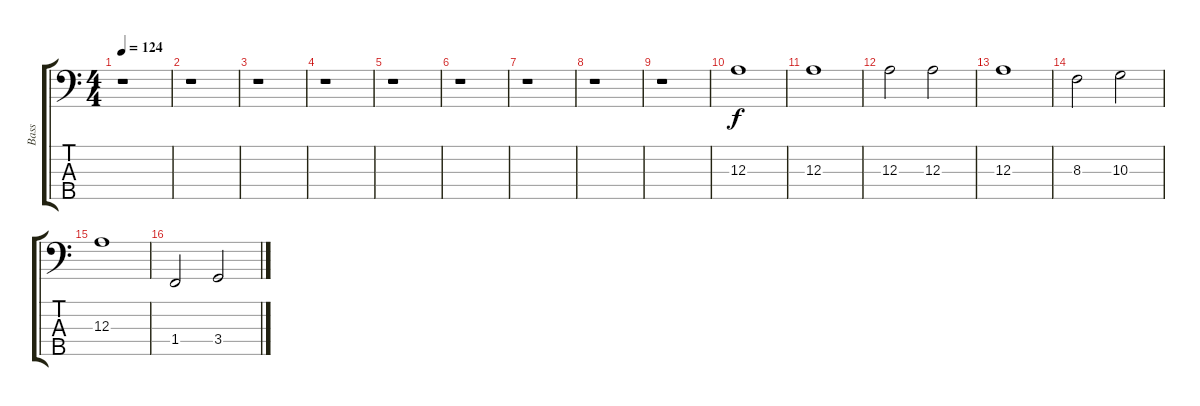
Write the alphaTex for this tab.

\track ("Bass" "Bass") {instrument electricbassfinger}
\staff {score tabs}
\tuning (G2 D2 A1 E1 B0) {hide}
\ts (4 4)
\tempo 124
\clef f4
\ks c
r.1{dy f} |
r.1 |
r.1 |
r.1 |
r.1 |
r.1 |
r.1 |
r.1 |
r.1 |
12.3.1 |
12.3.1 |
12.3.2 12.3.2 |
12.3.1 |
8.3.2 10.3.2 |
12.3.1 |
1.4.2 3.4.2
